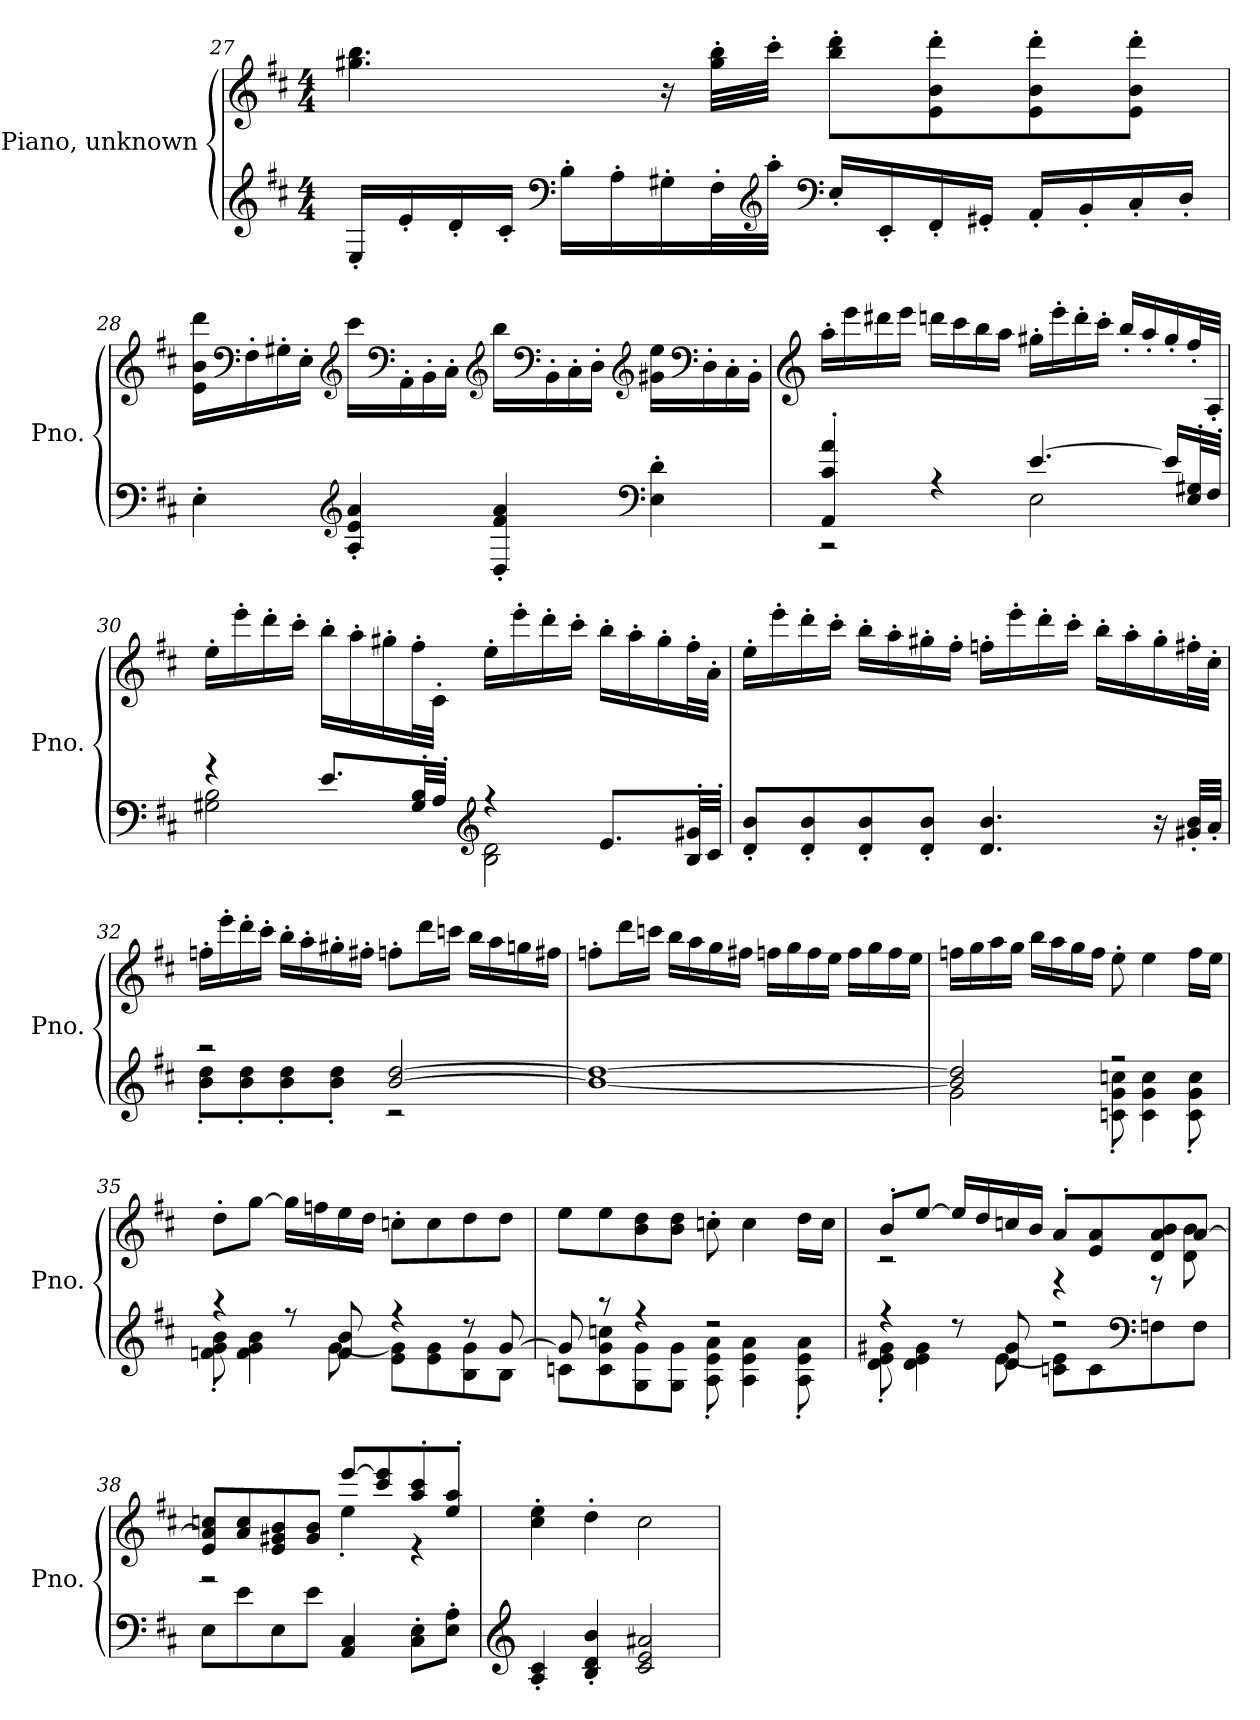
**kern	**kern
*part1	*part1
*staff2	*staff1
*I"Piano, unknown	*
*I'Pno.	*
!!LO:LB:g=z
*clefG2	*clefG2
*k[f#c#]	*k[f#c#]
*M4/4	*M4/4
=27	=27
16E'/LL	4.gg#X\ 4.bb\
16e'/	.
16d'/	.
16c#'/JJ	.
*clefF4	*
16B'\LL	.
16A'\	.
16G#X'\	16r
32F#'\L	32gg#\' 32bb\'LLL
*clefG2	*
32aa'\JJJ	32ccc#'\JJJ
*clefF4	*
16E'/LL	8bb\' 8ddd\'L
16EE'/	.
16FF#'/	8e\' 8b\' 8ddd\'
16GG#X'/JJ	.
16AA'/LL	8e\' 8b\' 8ddd\'
16BB'/	.
16C#'/	8e\' 8b\' 8ddd\'J
16D'/JJ	.
!!LO:LB:g=z
=28	=28
4E'\	16e\ 16b\ 16ddd\LL
*	*clefF4
.	16F#'\
.	16G#X'\
.	16E'\JJ
*clefG2	*clefG2
4A/' 4e/' 4a/'	16ccc#\LL
*	*clefF4
.	16AA'\
.	16BB'\
.	16C#'\JJ
*	*clefG2
4D/' 4f#/' 4a/'	16bb\LL
*	*clefF4
.	16BB'\
.	16C#'\
.	16D'\JJ
*clefF4	*clefG2
4E\' 4d\'	16g#X\ 16ee\LL
*	*clefF4
.	16D'\
.	16C#'\
.	16BB'\JJ
!!LO:LB:g=z
=29	=29
*	*clefG2
*^	*
4AA/' 4c#/' 4a/'	2r	16aa'\LL
.	.	16eee\
.	.	16ddd#X\
.	.	16eee\JJ
4r	.	16dddn\LL
.	.	16ccc#\
.	.	16bb\
.	.	16aa\JJ
[4.e/	2E\	16gg#X'\LL
.	.	16eee'\
.	.	16ddd'\
.	.	16ccc#'\JJ
.	.	16bb'/LL
.	.	16aa'/
16e/LL]	.	16gg#'/
32E/' 32G#X/'L	.	32ff#'/L
32F#'/JJJ	.	32A'/JJJ
!!LO:LB:g=z
=30	=30	=30
4r	2G#X\ 2B\	16ee'\LL
.	.	16eee'\
.	.	16ddd'\
.	.	16ccc#'\JJ
8.e/L	.	16bb'\LL
.	.	16aa'\
.	.	16gg#X'\
32G#/' 32B/'LL	.	32ff#'\L
32A'/JJJ	.	32c#'\JJJ
*clefG2	*	*
4r	2B\ 2d\	16ee'\LL
.	.	16eee'\
.	.	16ddd'\
.	.	16ccc#'\JJ
8.e/L	.	16bb'\LL
.	.	16aa'\
.	.	16gg#'\
32B/' 32g#X/'LL	.	32ff#'\L
32c#'/JJJ	.	32a'\JJJ
*v	*v	*
!!LO:LB:g=z
=31	=31
8d/' 8b/'L	16ee'\LL
.	16eee'\
8d/' 8b/'	16ddd'\
.	16ccc#'\JJ
8d/' 8b/'	16bb'\LL
.	16aa'\
8d/' 8b/'J	16gg#X'\
.	16ff#'\JJ
4.d/ 4.b/	16ffn'\LL
.	16eee'\
.	16ddd'\
.	16ccc#'\JJ
.	16bb'\LL
.	16aa'\
16r	16gg#'\
32g#X/' 32b/'LLL	32ff#X'\L
32a'/JJJ	32cc#'\JJJ
=32	=32
*^	*
2r	8b\' 8dd\'L	16ffn'\LL
.	.	16eee'\
.	8b\' 8dd\'	16ddd'\
.	.	16ccc#'\JJ
.	8b\' 8dd\'	16bb'\LL
.	.	16aa'\
.	8b\' 8dd\'J	16gg#X'\
.	.	16ff#X'\JJ
[2b/ [2dd/	2r	8ffn'\L
.	.	16ddd\L
.	.	16cccn\JJ
.	.	16bb\LL
.	.	16aa\
.	.	16ggn\
.	.	16ff#X\JJ
*v	*v	*
!!LO:PB:g=z
=33	=33
1b_ 1dd_	8ffn'\L
.	16ddd\L
.	16cccn\JJ
.	16bb\LL
.	16aa\
.	16gg\
.	16ff#X\JJ
.	16ffn\LL
.	16gg\
.	16ff\
.	16ee\JJ
.	16ff\LL
.	16gg\
.	16ff\
.	16ee\JJ
=34	=34
*^	*
2b/] 2dd/]	2g\	16ffn\LL
.	.	16gg\
.	.	16aa\
.	.	16gg\JJ
.	.	16bb\LL
.	.	16aa\
.	.	16gg\
.	.	16ff\JJ
2r	8cn\' 8g\' 8ccn\'	8ee'\
.	4c\ 4g\ 4cc\	4ee\
.	8c\' 8g\' 8cc\'	16ff\LL
.	.	16ee\JJ
!!LO:LB:g=z
=35	=35	=35
4r	8fn\' 8g\' 8b\'	8dd'\L
.	4f\ 4g\ 4b\	[8gg\J
8r	.	16gg\LL]
.	.	16ffn\
8f/ 8b/	[8g\	16ee\
.	.	16dd\JJ
4r	8e\ 8g\]L	8ccn'\L
.	8e\ 8g\	8cc\
8r	8B\ 8g\	8dd\
[8g/	8B\J	8dd\J
=36	=36	=36
8g/]	8cn\L	8ee\L
8r	8c\ 8g\ 8ccn\	8ee\
4r	8G\ 8g\	8b\ 8dd\
.	8G\ 8g\J	8b\ 8dd\J
2r	8A\' 8e\' 8a\'	8ccn'\
.	4A\ 4e\ 4a\	4cc\
.	8A\' 8e\' 8a\'	16dd\LL
.	.	16cc\JJ
!!LO:LB:g=z
=37	=37	=37
*	*	*^
4r	8d\' 8e\' 8g#X\'	8b'/L	2r
.	4d\ 4e\ 4g#\	[8ee/J	.
8r	.	16ee/LL]	.
.	.	16dd/	.
8d/ 8g#/	[8e\	16ccn/	.
.	.	16b/JJ	.
2r	8cn\ 8e\]L	8a'/L	4r
.	8c\	8e/ 8a/	.
*clefF4	*	*	*
.	8Fn\	8d/ 8a/ 8b/	8r
.	8F\J	[8a/J	8d\ 8b\
*v	*v	*	*
=38	=38	=38
8E\L	8e/ 8a/] 8ccn/L	2r
8e\	8a/ 8cc/	.
8E\	8e/ 8g#X/ 8b/	.
8e\J	8g#/ 8b/J	.
4AA/ 4C#/	[8eee/L	4ee'\
.	8ccc#/ 8eee/]	.
8C#\' 8E\'L	8aa/' 8ccc#/'	4r
8E\' 8A\'J	8ee/' 8aa/'J	.
*	*v	*v
=39	=39
*clefG2	*
4A/' 4c#/'	4cc#\' 4ee\'
4B/' 4d/' 4b/'	4dd'\
2c#/ 2e/ 2a#X/	2cc#\
=	=
*-	*-
